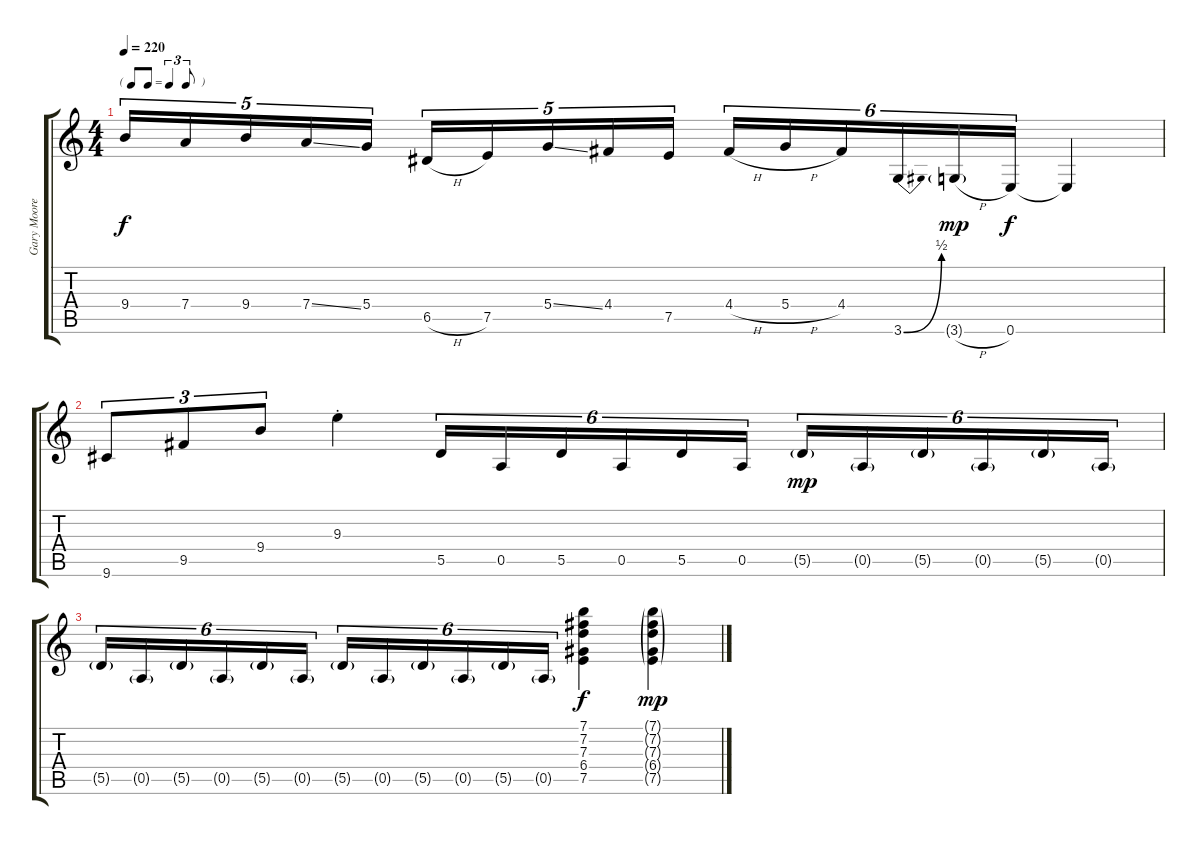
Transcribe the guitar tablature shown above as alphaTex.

\track ("Gary Moore (Guitar I)" "Gary Moore") {instrument distortionguitar}
\staff {score tabs}
\tuning (E4 B3 G3 D3 A2 E2) {hide}
\ts (4 4)
\tf triplet8th
\tempo 220
\clef g2
\ks c
9.4.16{tu (5 4) dy f} 7.4.16{tu (5 4)} 9.4.16{tu (5 4)} 7.4{ss}.16{tu (5 4)} 5.4.16{tu (5 4)} 6.5{h}.16{tu (5 4)} 7.5.16{tu (5 4)} 5.4{ss}.16{tu (5 4)} 4.4.16{tu (5 4)} 7.5.16{tu (5 4)} 4.4{h}.16{tu (6 4)} 5.4{h}.16{tu (6 4)} 4.4.16{tu (6 4)} 3.6{be (bend 0 0 60 2)}.16{tu (6 4)} 3.6{h g}.16{tu (6 4) dy mp} 0.6.16{tu (6 4) dy f} 0.6{t}.4 |
9.6.8{tu (3 2)} 9.5.8{tu (3 2)} 9.4.8{tu (3 2)} 9.3{st}.4 5.5.16{tu (6 4)} 0.5.16{tu (6 4)} 5.5.16{tu (6 4)} 0.5.16{tu (6 4)} 5.5.16{tu (6 4)} 0.5.16{tu (6 4)} 5.5{g}.16{tu (6 4) dy mp} 0.5{g}.16{tu (6 4)} 5.5{g}.16{tu (6 4)} 0.5{g}.16{tu (6 4)} 5.5{g}.16{tu (6 4)} 0.5{g}.16{tu (6 4)} |
5.5{g}.16{tu (6 4)} 0.5{g}.16{tu (6 4)} 5.5{g}.16{tu (6 4)} 0.5{g}.16{tu (6 4)} 5.5{g}.16{tu (6 4)} 0.5{g}.16{tu (6 4)} 5.5{g}.16{tu (6 4)} 0.5{g}.16{tu (6 4)} 5.5{g}.16{tu (6 4)} 0.5{g}.16{tu (6 4)} 5.5{g}.16{tu (6 4)} 0.5{g}.16{tu (6 4)} (7.1 7.2 7.3 6.4 7.5).4{dy f} (7.1{g} 7.2{g} 7.3{g} 6.4{g} 7.5{g}).4{dy mp}
